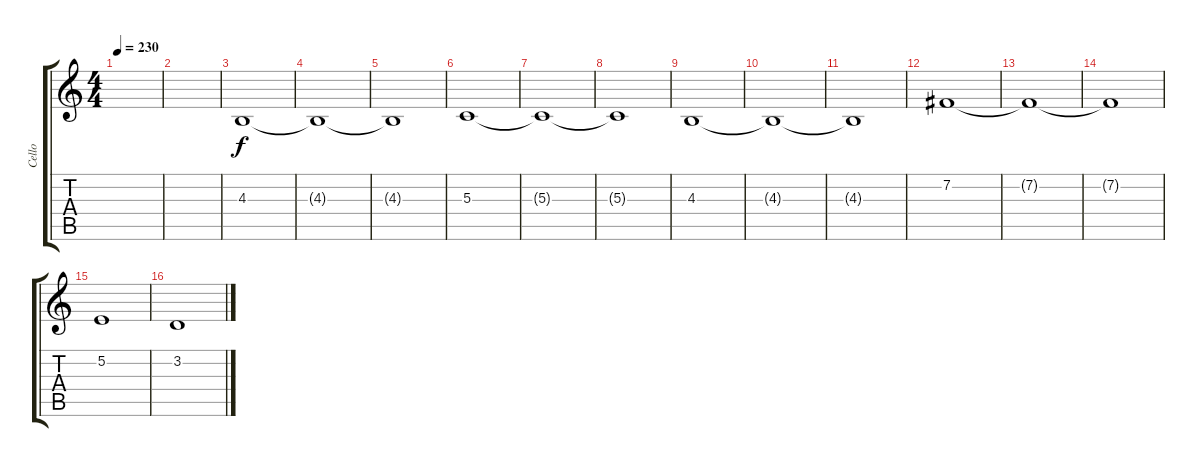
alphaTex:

\track ("Cello" "Cello") {instrument cello}
\staff {score tabs}
\tuning (E4 B3 G3 D3 A2 E2) {hide}
\ts (4 4)
\tempo 230
\clef g2
\ks c
|
|
4.3.1 |
4.3{t}.1 |
4.3{t}.1 |
5.3.1 |
5.3{t}.1 |
5.3{t}.1 |
4.3.1 |
4.3{t}.1 |
4.3{t}.1 |
7.2.1 |
7.2{t}.1 |
7.2{t}.1 |
5.2.1 |
3.2.1
